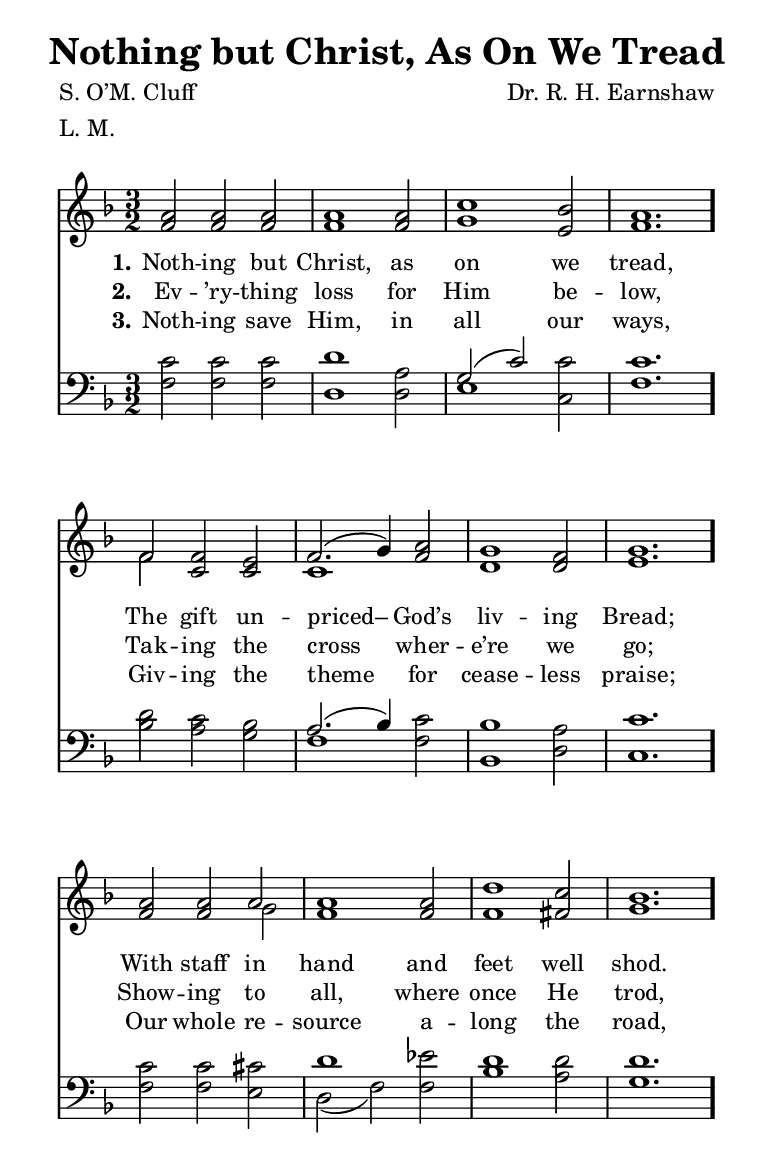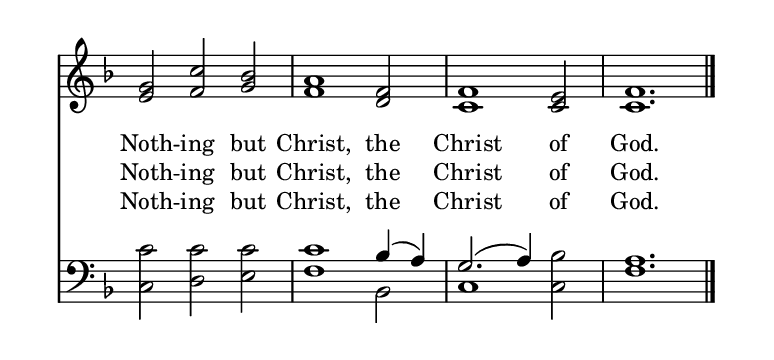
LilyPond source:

\include "common/global.ily"
\paper {
  \include "common/paper.ily"
  ragged-last-bottom = ##t
  systems-per-page = ##f
}

\header{
  hymnnumber = "179"
  title = "Nothing but Christ, As On We Tread"
  tunename = "Arizona"
  meter = "L. M."
  poet = "S. O’M. Cluff"
  composer = "Dr. R. H. Earnshaw"
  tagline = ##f
}

global = {
  \include "common/overrides.ily"
  \override Staff.TimeSignature.style = #'numbered
  \time 3/2
  \override Score.MetronomeMark.transparent = ##t % hide all fermata changes too
  \tempo 2=100
  \key f \major
  \autoBeamOff
}

notesSoprano = {
\global
\relative c'' {

  a2 a a | a1 a2 | c1 bes2 | a1. |
  f2 f e | f2.( g4) a2 | g1 f2 | g1. |
  a2 a a | a1 a2 | d1 c2 | bes1. |
  g2 c bes | a1 f2 | f1 e2 | f1. |

  \bar "|."

}
}

notesAlto = {
\global
\relative e' {

  f2 f f | f1 f2 | g1 e2 | f1. |
  f2 c c | c1 f2 | d1 d2 | e1. |
  f2 f g | f1 f2 | f1 fis2 | g1. |
  e2 f g | f1 d2 | c1 c2 | c1. |

}
}

notesTenor = {
\global
\relative a {

  c2 c c | d1 a2 | g( c) c | c1. |
  d2 c bes | a2.( bes4) c2 | bes1 a2 | c1. |
  c2 c cis | d1 ees2 | d1 d2 | d1. |
  c2 c c | c1 bes4( a) | g2.( a4) bes2 | a1. |

}
}

notesBass = {
\global
\relative f {

  f2 f f | d1 d2 | e1 c2 | f1. |
  bes2 a g | f1 f2 | bes,1 d2 | c1. |
  f2 f e | d( f) f | bes1 a2 | g1. |
  c,2 d e | f1 bes,2 | c1 c2 | f1. |

}
}

wordsA = \lyricmode {
\set stanza = "1."

Noth -- ing but Christ, as on we tread, \bar "."
The gift un -- priced– God’s liv -- ing Bread; \bar "."
With staff in hand and feet well shod. \bar "."
Noth -- ing but Christ, the Christ of God. \bar "."

}

wordsB = \lyricmode {
\set stanza = "2."

Ev -- ’ry -- thing loss for Him be -- low,
Tak -- ing the cross wher -- e’re we go;
Show -- ing to all, where once He trod,
Noth -- ing but Christ, the Christ of God.

}

wordsC = \lyricmode {
\set stanza = "3."

Noth -- ing save Him, in all our ways,
Giv -- ing the theme for cease -- less praise;
Our whole re -- source a -- long the road,
Noth -- ing but Christ, the Christ of God.

}

\score {
  \context ChoirStaff <<
    \context Staff = upper <<
      \set Staff.autoBeaming = ##f
      \set ChoirStaff.systemStartDelimiter = #'SystemStartBar
      \set ChoirStaff.printPartCombineTexts = ##f
      \partcombine #'(2 . 9) \notesSoprano \notesAlto
      \context NullVoice = sopranos { \voiceOne << \notesSoprano >> }
      \context NullVoice = altos { \voiceTwo << \notesAlto >> }
      \context Lyrics = one   \lyricsto sopranos \wordsA
      \context Lyrics = two   \lyricsto sopranos \wordsB
      \context Lyrics = three \lyricsto sopranos \wordsC
    >>
    \context Staff = men <<
      \set Staff.autoBeaming = ##f
      \clef bass
      \set ChoirStaff.printPartCombineTexts = ##f
      \partcombine #'(2 . 9) \notesTenor \notesBass
      \context NullVoice = tenors { \voiceOne << \notesTenor >> }
      \context NullVoice = basses { \voiceTwo << \notesBass >> }
    >>
  >>
  \layout {
    \include "common/layout.ily"
  }
  \midi{
    \include "common/midi.ily"
  }
}

\version "2.19.49"  % necessary for upgrading to future LilyPond versions.

% vi:set et ts=2 sw=2 ai nocindent syntax=lilypond:
